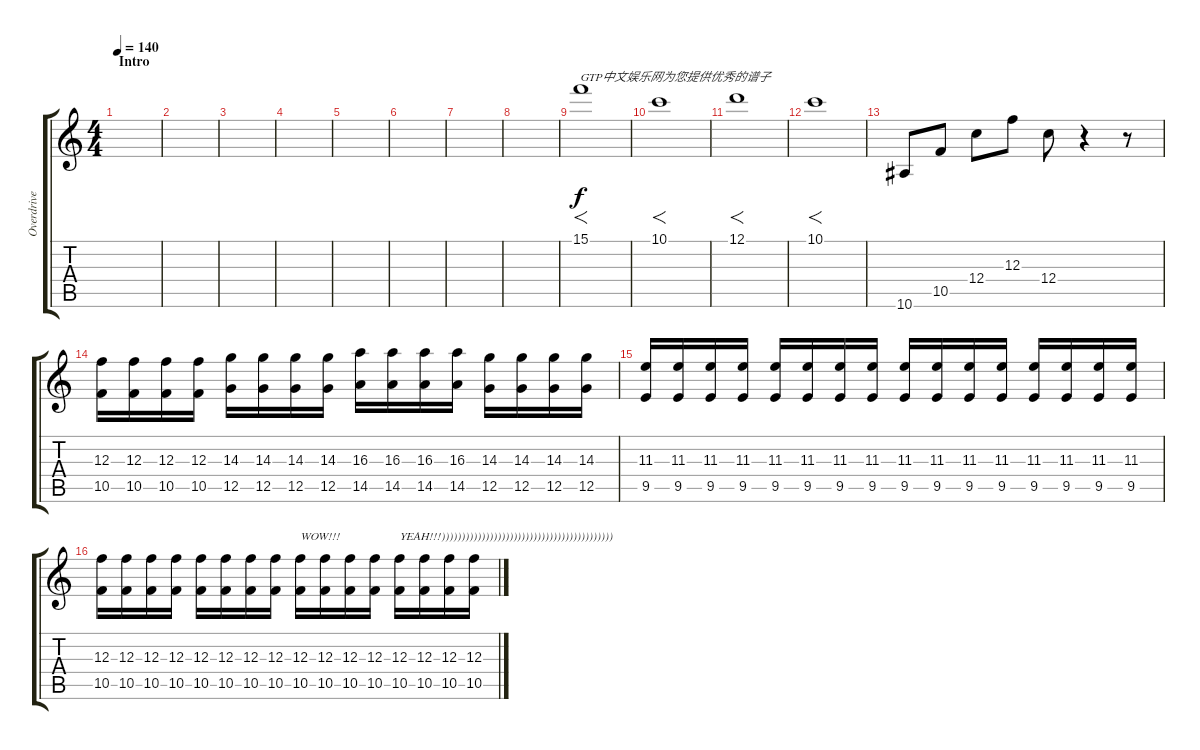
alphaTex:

\track ("Overdrive" "Overdrive") {instrument overdrivenguitar}
\staff {score tabs}
\tuning (D4 A3 F3 C3 G2 C2) {hide}
\ts (4 4)
\section ("" "Intro")
\tempo 140
\clef g2
\ks c
|
|
|
|
|
|
|
|
15.1.1{f txt "GTP中文娱乐网为您提供优秀的谱子"} |
10.1.1{f} |
12.1.1{f} |
10.1.1{f} |
10.6.8 10.5.8 12.4.8 12.3.8 12.4.8 r.4 r.8 |
(12.3 10.5).16 (12.3 10.5).16 (12.3 10.5).16 (12.3 10.5).16 (14.3 12.5).16 (14.3 12.5).16 (14.3 12.5).16 (14.3 12.5).16 (16.3 14.5).16 (16.3 14.5).16 (16.3 14.5).16 (16.3 14.5).16 (14.3 12.5).16 (14.3 12.5).16 (14.3 12.5).16 (14.3 12.5).16 |
(11.3 9.5).16 (11.3 9.5).16 (11.3 9.5).16 (11.3 9.5).16 (11.3 9.5).16 (11.3 9.5).16 (11.3 9.5).16 (11.3 9.5).16 (11.3 9.5).16 (11.3 9.5).16 (11.3 9.5).16 (11.3 9.5).16 (11.3 9.5).16 (11.3 9.5).16 (11.3 9.5).16 (11.3 9.5).16 |
(12.3 10.5).16 (12.3 10.5).16 (12.3 10.5).16 (12.3 10.5).16 (12.3 10.5).16 (12.3 10.5).16 (12.3 10.5).16 (12.3 10.5).16 (12.3 10.5).16{txt "WOW!!!"} (12.3 10.5).16 (12.3 10.5).16 (12.3 10.5).16 (12.3 10.5).16{txt "YEAH!!!)))))))))))))))))))))))))))))))))))))))))))"} (12.3 10.5).16 (12.3 10.5).16 (12.3 10.5).16
